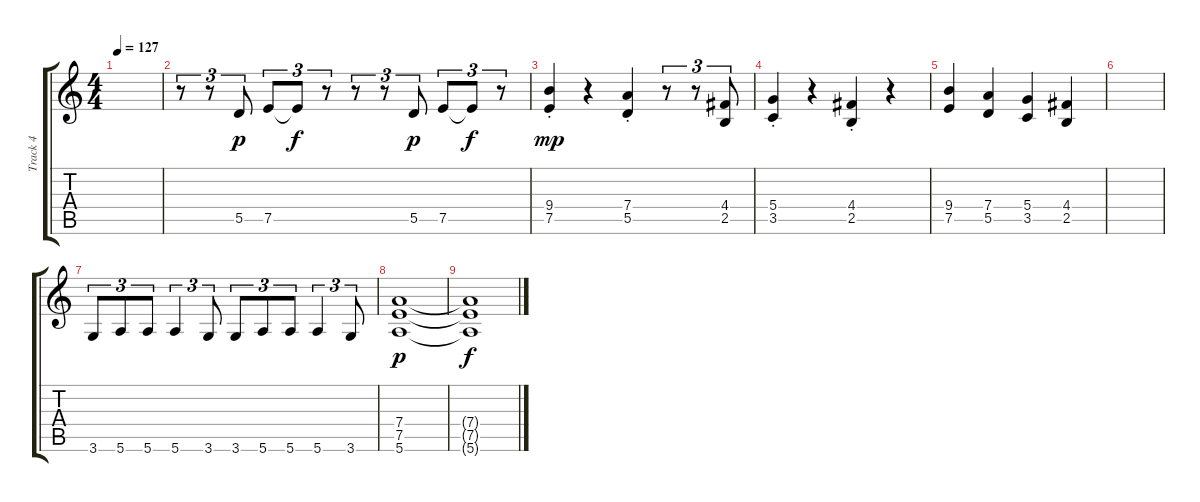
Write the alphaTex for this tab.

\track ("Track 4" "Track 4") {instrument overdrivenguitar}
\staff {score tabs}
\tuning (E4 B3 G3 D3 A2 E2) {hide}
\ts (4 4)
\tempo 127
\clef g2
\ks c
|
r.8{tu (3 2)} r.8{tu (3 2)} 5.5.8{tu (3 2) dy p} 7.5.8{tu (3 2)} 7.5{t}.8{tu (3 2) dy f} r.8{tu (3 2)} r.8{tu (3 2)} r.8{tu (3 2)} 5.5.8{tu (3 2) dy p} 7.5.8{tu (3 2)} 7.5{t}.8{tu (3 2) dy f} r.8{tu (3 2)} |
(9.4{st} 7.5{st}).4{dy mp} r.4 (7.4{st} 5.5{st}).4 r.8{tu (3 2)} r.8{tu (3 2)} (4.4 2.5).8{tu (3 2)} |
(5.4{st} 3.5{st}).4 r.4 (4.4{st} 2.5{st}).4 r.4 |
(9.4 7.5).4 (7.4 5.5).4 (5.4 3.5).4 (4.4 2.5).4 |
|
3.6.8{tu (3 2)} 5.6.8{tu (3 2)} 5.6.8{tu (3 2)} 5.6.4{tu (3 2)} 3.6.8{tu (3 2)} 3.6.8{tu (3 2)} 5.6.8{tu (3 2)} 5.6.8{tu (3 2)} 5.6.4{tu (3 2)} 3.6.8{tu (3 2)} |
(7.4 7.5 5.6).1{dy p volume 0} |
(7.4{t} 7.5{t} 5.6{t}).1{dy f}
